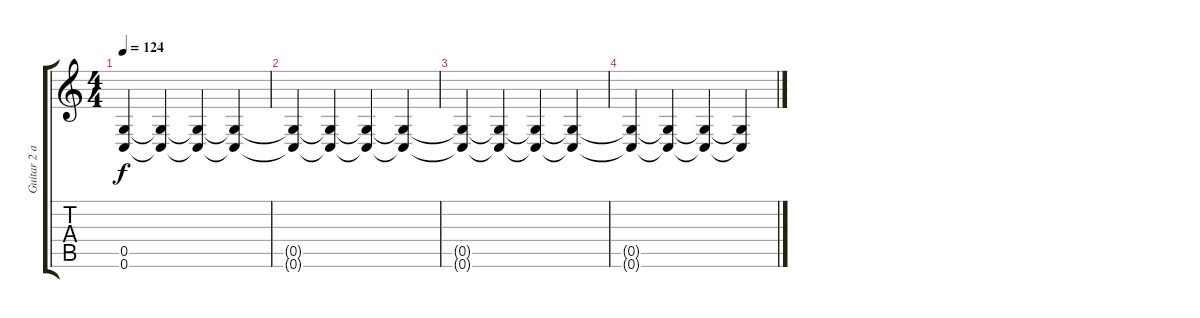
\track ("Guitar 2 auf Drop C" "Guitar 2 a") {instrument electricguitarmuted}
\staff {score tabs}
\tuning (D4 A3 F3 C3 G2 C2) {hide}
\ts (4 4)
\tempo 124
\clef g2
\ks c
(0.5 0.6).4{dy f volume 0} (0.5{t} 0.6{t}).4 (0.5{t} 0.6{t}).4 (0.5{t} 0.6{t}).4 |
(0.5{t} 0.6{t}).4 (0.5{t} 0.6{t}).4 (0.5{t} 0.6{t}).4 (0.5{t} 0.6{t}).4 |
(0.5{t} 0.6{t}).4 (0.5{t} 0.6{t}).4 (0.5{t} 0.6{t}).4 (0.5{t} 0.6{t}).4 |
(0.5{t} 0.6{t}).4 (0.5{t} 0.6{t}).4 (0.5{t} 0.6{t}).4 (0.5{t} 0.6{t}).4
